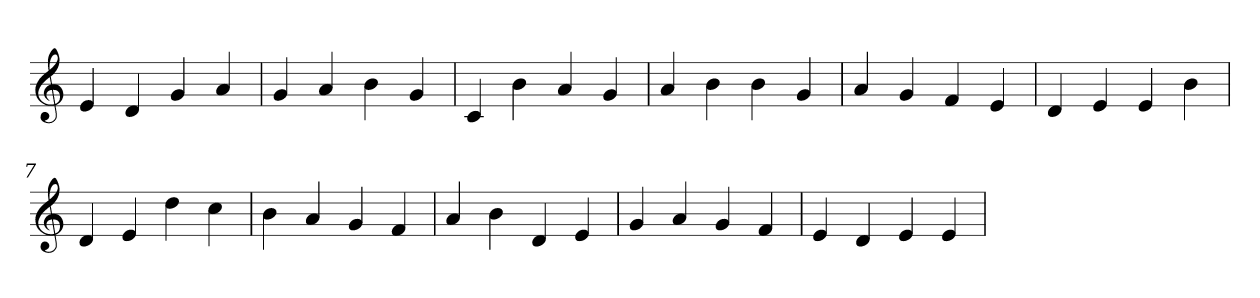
**kern
*part1
*staff1
*clefG2
=1
4e
4d
4g
4a
=2
4g
4a
4b
4g
=3
4c
4b
4a
4g
=4
4a
4b
4b
4g
=5
4a
4g
4f
4e
=6
4d
4e
4e
4b
=7
4d
4e
4dd
4cc
=8
4b
4a
4g
4f
=9
4a
4b
4d
4e
=10
4g
4a
4g
4f
=11
4e
4d
4e
4e
=
*-
